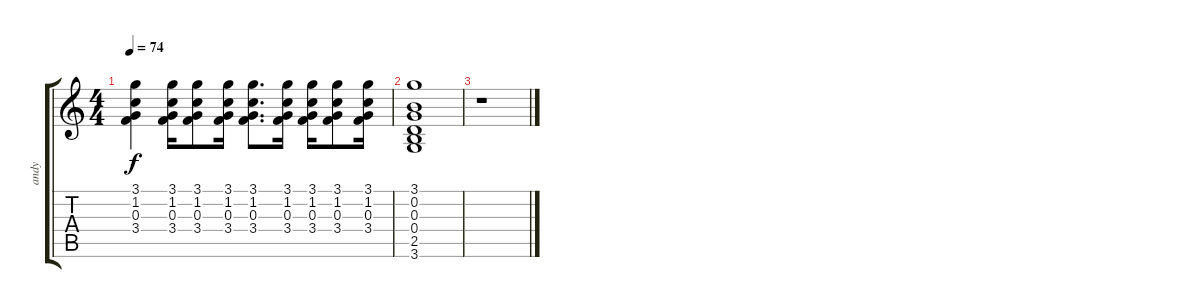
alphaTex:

\track ("andy" "andy") {instrument acousticguitarsteel}
\staff {score tabs}
\tuning (E4 B3 G3 D3 A2 E2) {hide}
\ts (4 4)
\tempo 74
\clef g2
\ks c
(3.1 1.2 0.3 3.4).4{dy f} (3.1 1.2 0.3 3.4).16 (3.1 1.2 0.3 3.4).8 (3.1 1.2 0.3 3.4).16 (3.1 1.2 0.3 3.4).8{d} (3.1 1.2 0.3 3.4).16 (3.1 1.2 0.3 3.4).16 (3.1 1.2 0.3 3.4).8 (3.1 1.2 0.3 3.4).16 |
(3.1 0.2 0.3 0.4 2.5 3.6).1 |
r.1
